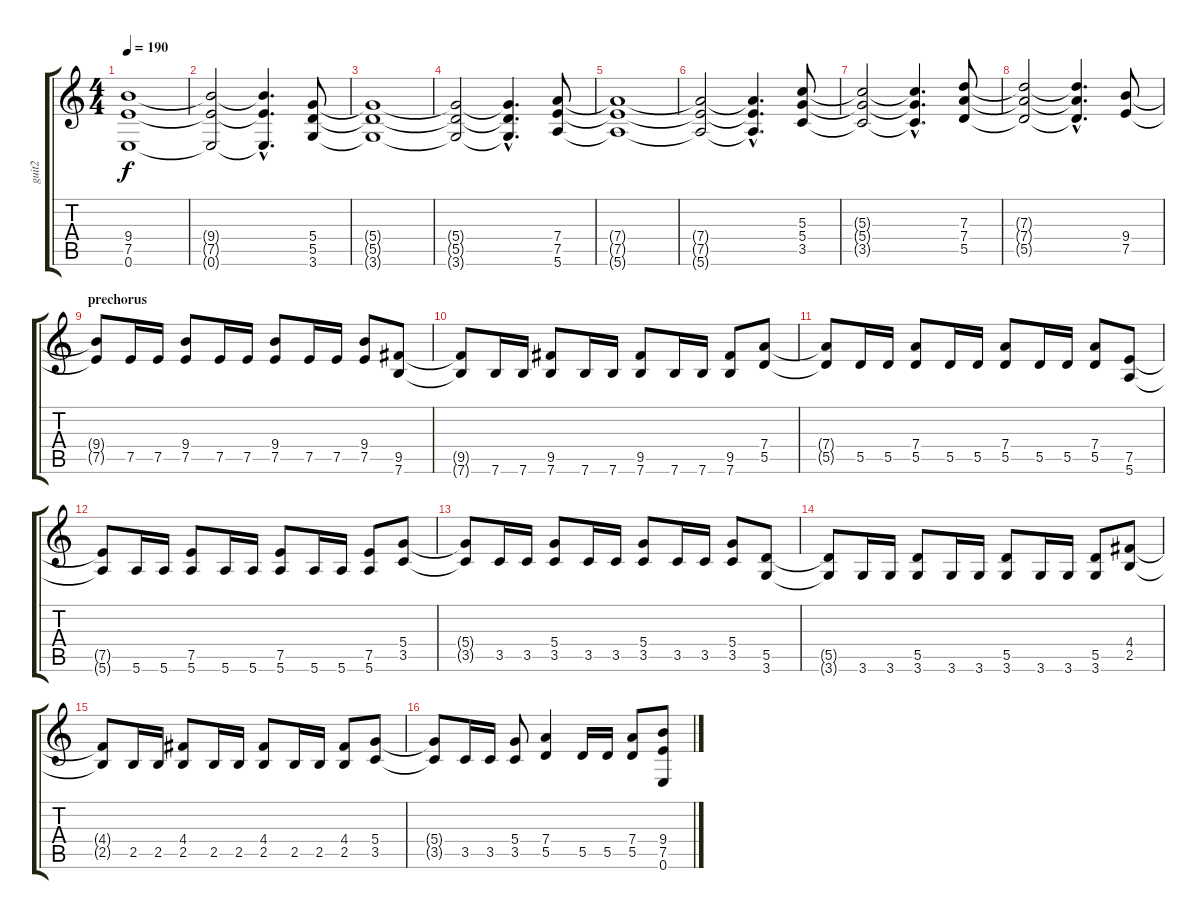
\track ("guit2" "guit2") {instrument distortionguitar}
\staff {score tabs}
\tuning (E4 B3 G3 D3 A2 E2) {hide}
\ts (4 4)
\tempo 190
\clef g2
\ks c
(9.4{t} 7.5{t} 0.6{t}).1{dy f} |
(9.4{t} 7.5{t} 0.6{t}).2 (9.4{hac t} 7.5{hac t} 0.6{hac t}).4{d} (5.4 5.5 3.6).8 |
(5.4{t} 5.5{t} 3.6{t}).1 |
(5.4{t} 5.5{t} 3.6{t}).2 (5.4{hac t} 5.5{hac t} 3.6{hac t}).4{d} (7.4 7.5 5.6).8 |
(7.4{t} 7.5{t} 5.6{t}).1 |
(7.4{t} 7.5{t} 5.6{t}).2 (7.4{hac t} 7.5{hac t} 5.6{hac t}).4{d} (5.3 5.4 3.5).8 |
(5.3{t} 5.4{t} 3.5{t}).2 (5.3{hac t} 5.4{hac t} 3.5{hac t}).4{d} (7.3 7.4 5.5).8 |
(7.3{t} 7.4{t} 5.5{t}).2 (7.3{hac t} 7.4{hac t} 5.5{hac t}).4{d} (9.4 7.5).8 |
\section ("" "prechorus")
(9.4{t} 7.5{t}).8 7.5.16 7.5.16 (9.4 7.5).8 7.5.16 7.5.16 (9.4 7.5).8 7.5.16 7.5.16 (9.4 7.5).8 (9.5 7.6).8 |
(9.5{t} 7.6{t}).8 7.6.16 7.6.16 (9.5 7.6).8 7.6.16 7.6.16 (9.5 7.6).8 7.6.16 7.6.16 (9.5 7.6).8 (7.4 5.5).8 |
(7.4{t} 5.5{t}).8 5.5.16 5.5.16 (7.4 5.5).8 5.5.16 5.5.16 (7.4 5.5).8 5.5.16 5.5.16 (7.4 5.5).8 (7.5 5.6).8 |
(7.5{t} 5.6{t}).8 5.6.16 5.6.16 (7.5 5.6).8 5.6.16 5.6.16 (7.5 5.6).8 5.6.16 5.6.16 (7.5 5.6).8 (5.4 3.5).8 |
(5.4{t} 3.5{t}).8 3.5.16 3.5.16 (5.4 3.5).8 3.5.16 3.5.16 (5.4 3.5).8 3.5.16 3.5.16 (5.4 3.5).8 (5.5 3.6).8 |
(5.5{t} 3.6{t}).8 3.6.16 3.6.16 (5.5 3.6).8 3.6.16 3.6.16 (5.5 3.6).8 3.6.16 3.6.16 (5.5 3.6).8 (4.4 2.5).8 |
(4.4{t} 2.5{t}).8 2.5.16 2.5.16 (4.4 2.5).8 2.5.16 2.5.16 (4.4 2.5).8 2.5.16 2.5.16 (4.4 2.5).8 (5.4 3.5).8 |
(5.4{t} 3.5{t}).8 3.5.16 3.5.16 (5.4 3.5).8 (7.4 5.5).4 5.5.16 5.5.16 (7.4 5.5).8 (9.4 7.5 0.6).8
